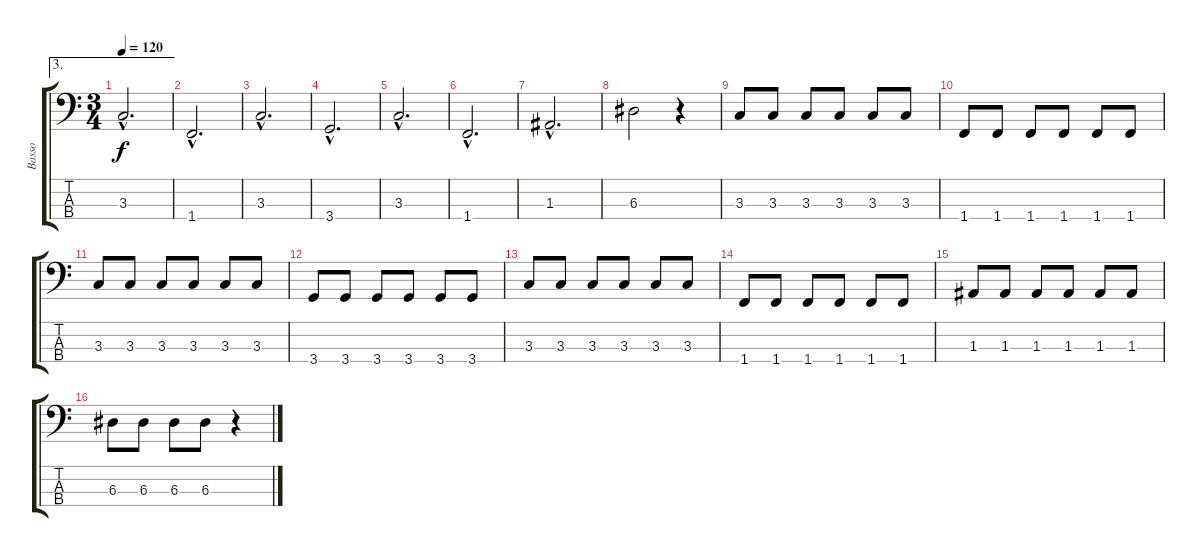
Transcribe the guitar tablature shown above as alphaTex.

\track ("Basso" "Basso") {instrument electricbassfinger}
\staff {score tabs}
\tuning (G2 D2 A1 E1) {hide}
\ae 3
\ts (3 4)
\tempo 120
\clef f4
\ks c
3.3{hac}.2{d dy f} |
1.4{hac}.2{d} |
3.3{hac}.2{d} |
3.4{hac}.2{d} |
3.3{hac}.2{d} |
1.4{hac}.2{d} |
1.3{hac}.2{d} |
6.3.2 r.4 |
3.3.8 3.3.8 3.3.8 3.3.8 3.3.8 3.3.8 |
1.4.8 1.4.8 1.4.8 1.4.8 1.4.8 1.4.8 |
3.3.8 3.3.8 3.3.8 3.3.8 3.3.8 3.3.8 |
3.4.8 3.4.8 3.4.8 3.4.8 3.4.8 3.4.8 |
3.3.8 3.3.8 3.3.8 3.3.8 3.3.8 3.3.8 |
1.4.8 1.4.8 1.4.8 1.4.8 1.4.8 1.4.8 |
1.3.8 1.3.8 1.3.8 1.3.8 1.3.8 1.3.8 |
6.3.8 6.3.8 6.3.8 6.3.8 r.4
